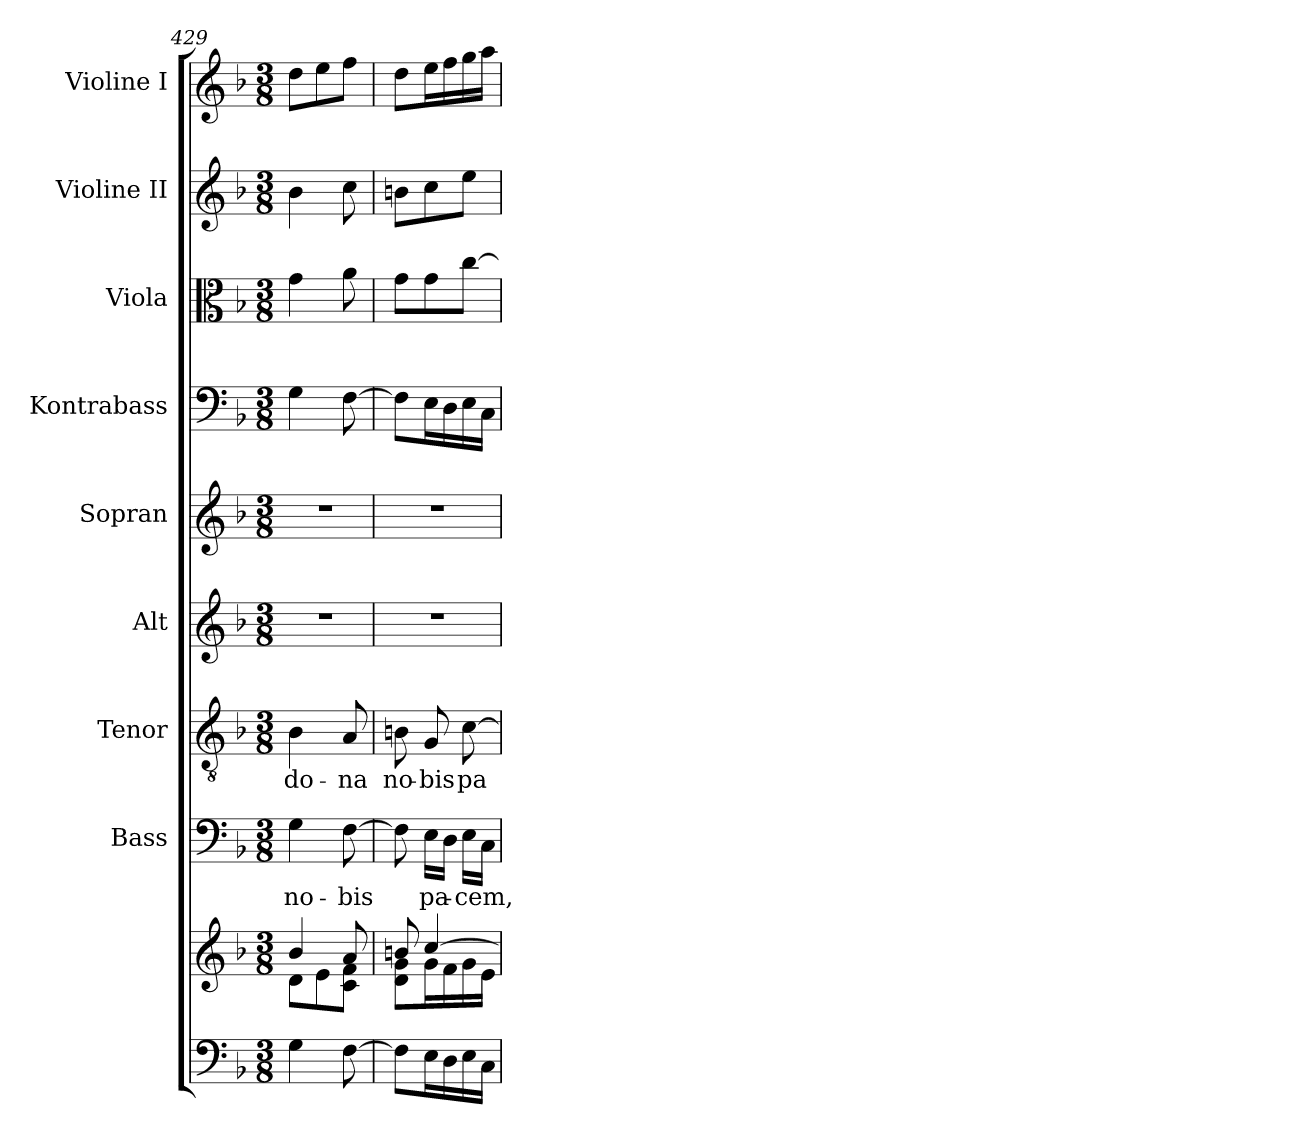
**kern	**kern	**kern	**text	**kern	**text	**kern	**kern	**kern	**kern	**kern	**kern
*part9	*part9	*part8	*part8	*part7	*part7	*part6	*part5	*part4	*part3	*part2	*part1
*staff10	*staff9	*staff8	*staff8	*staff7	*staff7	*staff6	*staff5	*staff4	*staff3	*staff2	*staff1
*	*	*I"Bass	*	*I"Tenor	*	*I"Alt	*I"Sopran	*I"Kontrabass	*I"Viola	*I"Violine II	*I"Violine I
*	*	*I'B.	*	*I'T.	*	*I'A.	*I'S.	*I'Kb.	*I'Vla.	*I'Vl. II	*I'Vl. I
!!LO:PB:g=z
*clefF4	*clefG2	*clefF4	*	*clefGv2	*	*clefG2	*clefG2	*clefF4	*clefC3	*clefG2	*clefG2
*	*	*	*	*	*	*	*	*ITrd7c12	*	*	*
*k[b-]	*k[b-]	*k[b-]	*	*k[b-]	*	*k[b-]	*k[b-]	*k[b-]	*k[b-]	*k[b-]	*k[b-]
*F:	*F:	*F:	*	*F:	*	*F:	*F:	*F:	*F:	*F:	*F:
*M3/8	*M3/8	*M3/8	*	*M3/8	*	*M3/8	*M3/8	*M3/8	*M3/8	*M3/8	*M3/8
=429	=429	=429	=429	=429	=429	=429	=429	=429	=429	=429	=429
*	*^	*	*	*	*	*	*	*	*	*	*
!	!	!	!	!LO:LY:b	!	!LO:LY:b	!	!	!	!	!	!
4G\	4b-/	8d\L	4G\	no-	4B-\	do-	4.r	4.r	4GG\	4g\	4b-\	8dd\L
.	.	8e\	.	.	.	.	.	.	.	.	.	8ee\
!	!	!	!	!LO:LY:b	!	!LO:LY:b	!	!	!	!	!	!
[8F\	8a/	8c\ 8f\J	[8F\	-bis	8A/	-na	.	.	[8FF\	8a\	8cc\	8ff\J
=430	=430	=430	=430	=430	=430	=430	=430	=430	=430	=430	=430	=430
!	!	!	!	!	!	!LO:LY:b	!	!	!	!	!	!
8F\L]	8bn/	8d\ 8g\L	8F\]	.	8Bn\	no-	4.r	4.r	8FF\L]	8g\L	8bn\L	8dd\L
!	!	!	!	!LO:LY:b	!	!LO:LY:b	!	!	!	!	!	!
16E\L	[>4cc/	16g\L	16E\LL	pa-	8G/	-bis	.	.	16EE\L	8g\	8cc\	16ee\L
16D\	.	16f\	16D\JJ	.	.	.	.	.	16DD\	.	.	16ff\
!	!	!	!	!LO:LY:b	!	!LO:LY:b	!	!	!	!	!	!
16E\	.	16g\	16E\LL	-cem,	[8c\	pa-	.	.	16EE\	[8cc\J	8ee\J	16gg\
16C\JJ	.	16e\JJ	16C\JJ	.	.	.	.	.	16CC\JJ	.	.	16aa\JJ
*	*v	*v	*	*	*	*	*	*	*	*	*	*
=	=	=	=	=	=	=	=	=	=	=	=
*-	*-	*-	*-	*-	*-	*-	*-	*-	*-	*-	*-
